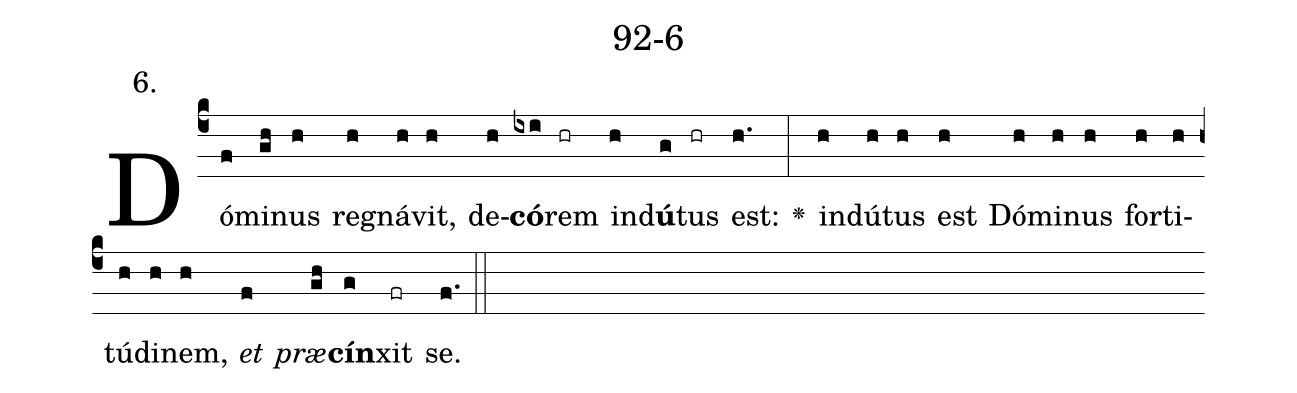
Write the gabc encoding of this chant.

name: 92-6;
annotation: 6.;
%%
(c4)Dó(f)mi(gh)nus(h) re(h)gná(h)vit,(h) de(h)<b>có</b>(ixi)rem(hr) ind(h)<b>ú</b>(g)tus(hr) est:(h.) <v>\greheightstar</v>(:) ind(h)ú(h)tus(h) est(h) Dó(h)mi(h)nus(h) for(h)ti(h)tú(h)di(h)nem,(h) <i>et</i>(f) <i>præ</i>(gh)<b>cín</b>(g)xit(fr) se.(f.) (::)


%E(h) u(h) o(f) u(gh) a(g) e.(f.) (::)
